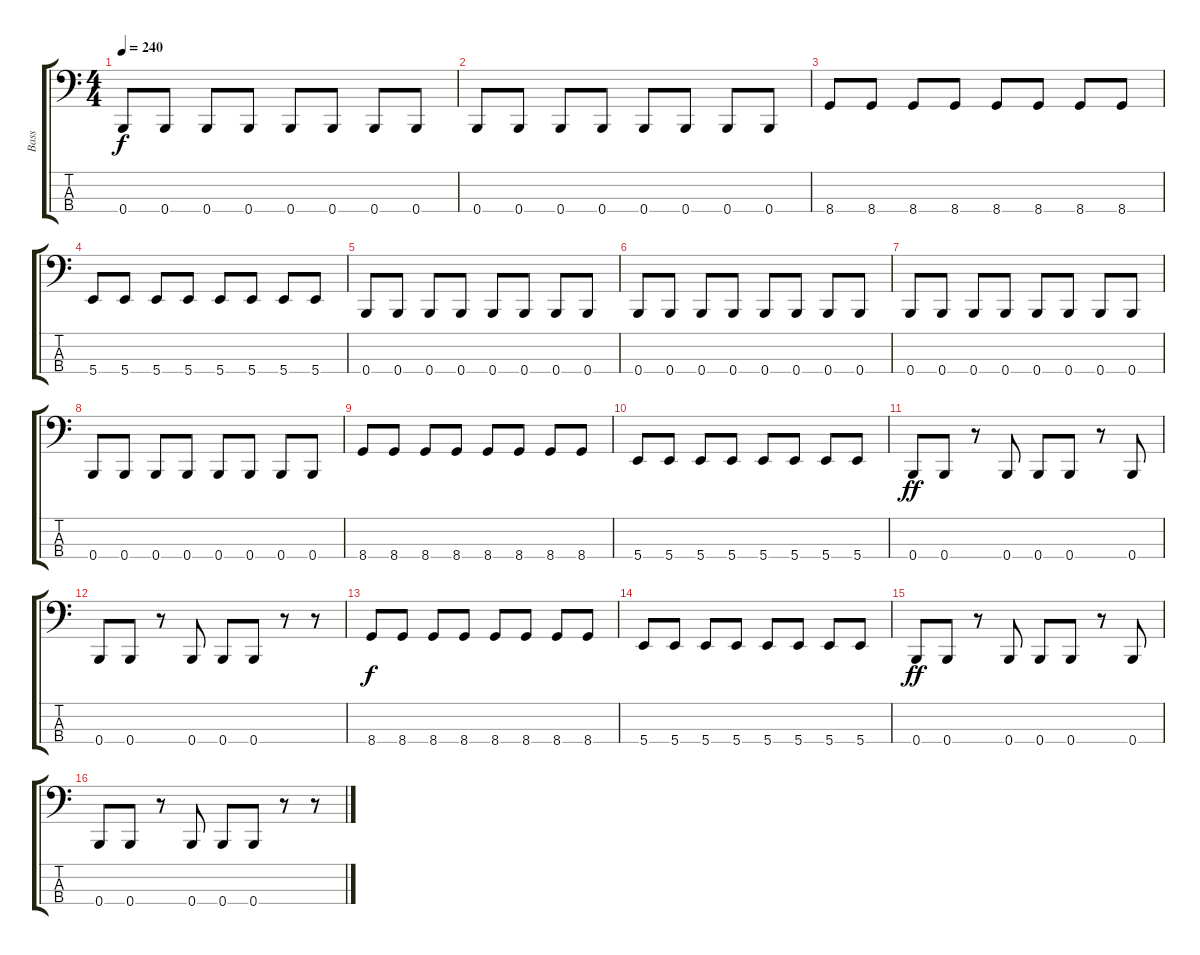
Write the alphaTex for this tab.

\track ("Bass" "Bass") {instrument electricbasspick}
\staff {score tabs}
\tuning (E2 B1 Gb1 B0) {hide}
\ts (4 4)
\tempo 240
\clef f4
\ks c
0.4.8{dy f} 0.4.8 0.4.8 0.4.8 0.4.8 0.4.8 0.4.8 0.4.8 |
0.4.8 0.4.8 0.4.8 0.4.8 0.4.8 0.4.8 0.4.8 0.4.8 |
8.4.8 8.4.8 8.4.8 8.4.8 8.4.8 8.4.8 8.4.8 8.4.8 |
5.4.8 5.4.8 5.4.8 5.4.8 5.4.8 5.4.8 5.4.8 5.4.8 |
0.4.8 0.4.8 0.4.8 0.4.8 0.4.8 0.4.8 0.4.8 0.4.8 |
0.4.8 0.4.8 0.4.8 0.4.8 0.4.8 0.4.8 0.4.8 0.4.8 |
0.4.8 0.4.8 0.4.8 0.4.8 0.4.8 0.4.8 0.4.8 0.4.8 |
0.4.8 0.4.8 0.4.8 0.4.8 0.4.8 0.4.8 0.4.8 0.4.8 |
8.4.8 8.4.8 8.4.8 8.4.8 8.4.8 8.4.8 8.4.8 8.4.8 |
5.4.8 5.4.8 5.4.8 5.4.8 5.4.8 5.4.8 5.4.8 5.4.8 |
0.4.8{dy ff} 0.4.8 r.8 0.4.8 0.4.8 0.4.8 r.8 0.4.8 |
0.4.8 0.4.8 r.8 0.4.8 0.4.8 0.4.8 r.8 r.8 |
8.4.8{dy f} 8.4.8 8.4.8 8.4.8 8.4.8 8.4.8 8.4.8 8.4.8 |
5.4.8 5.4.8 5.4.8 5.4.8 5.4.8 5.4.8 5.4.8 5.4.8 |
0.4.8{dy ff} 0.4.8 r.8 0.4.8 0.4.8 0.4.8 r.8 0.4.8 |
0.4.8 0.4.8 r.8 0.4.8 0.4.8 0.4.8 r.8 r.8
